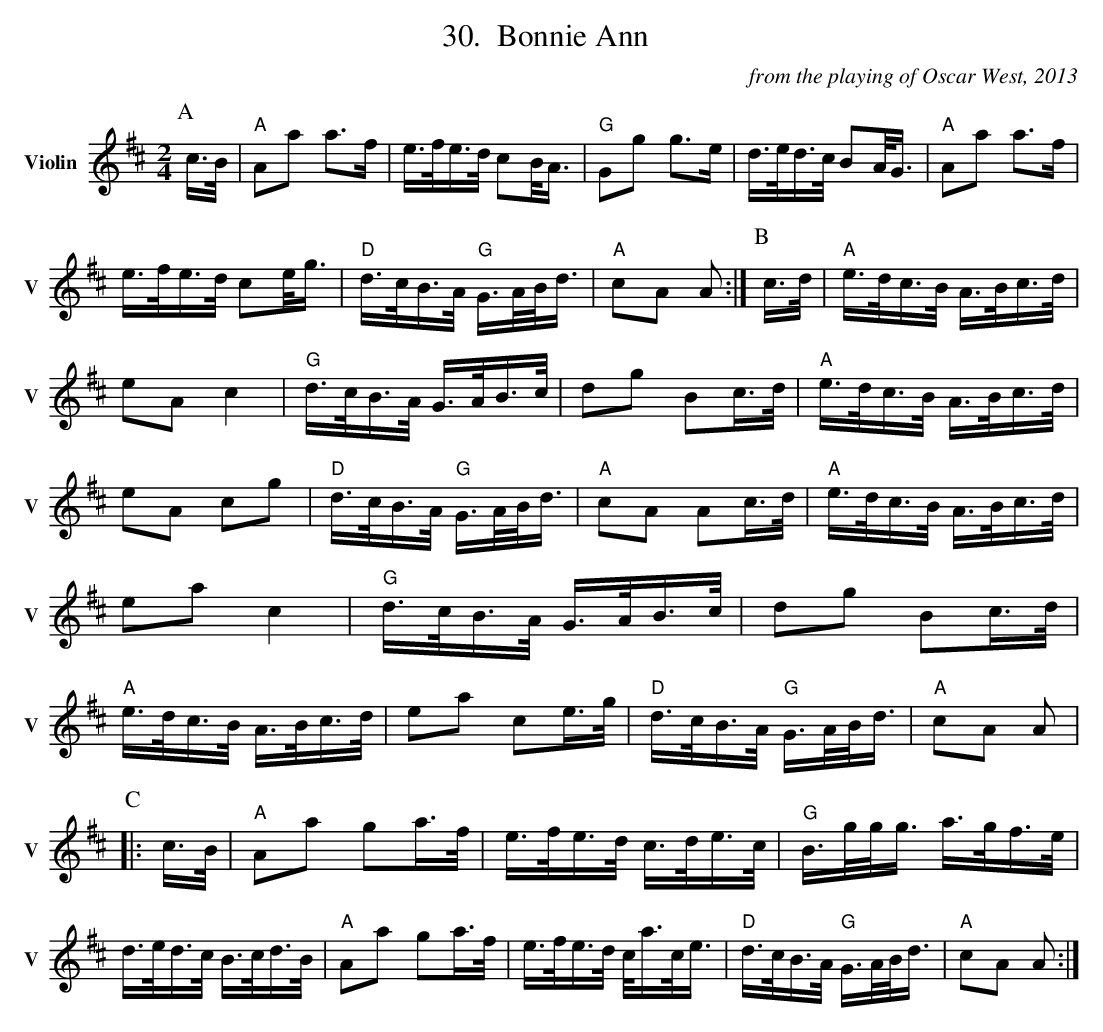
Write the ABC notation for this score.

X:1
T:Bonnie Ann
C:from the playing of Oscar West, 2013
M:2/4
L:1/16
%%score 1 | 2
K:Amix
P:A
V:1 name=Violin sname=V
c3/2B/|"A"A2a2 a3f|e3/2f/e3/2d/ c2B/A3/2|"G"G2g2 g3e|d3/2e/d3/2c/ B2A/G3/2|"A"A2a2 a3f|e3/2f/e3/2d/ c2e/g3/2|"D"d3/2c/B3/2A/ "G"G3/2A/B/d3/2|"A"c2A2 A2:|
V:C clef=bass middle=D name=Cello sname=C
E2|A,4E4|A,4E4|G,4B,4|D4G,4|A,4E4|A,4E4|D2B2G2D2|A,4A,2:|
P:B
V:1
c3/2d/|"A"e3/2d/c3/2B/ A3/2B/c3/2d/|e2A2 c4|"G"d3/2c/B3/2A/ G3/2A/B3/2c/|d2g2 B2c3/2d/|"A"e3/2d/c3/2B/ A3/2B/c3/2d/|e2A2 c2g2|"D"d3/2c/B3/2A/"G" G3/2A/B/d3/2|"A"c2A2 A2c3/2d/|
"A"e3/2d/c3/2B/ A3/2B/c3/2d/|e2a2 c4|"G"d3/2c/B3/2A/ G3/2A/B3/2c/|d2g2 B2c3/2d/|"A"e3/2d/c3/2B/ A3/2B/c3/2d/|e2a2 c2e3/2g/|"D"d3/2c/B3/2A/ "G"G3/2A/B/d3/2|"A"c2A2 A2|!
V:C
E,2|A,4E4|A,4E4|G,4B,4|D4G,4|A,4E4|A,4E4|D2B2G2D2|A,4A,4|A,4E4|A,4E4|G,4B,4|D4G,4|A,4E4|A,4E4|D2B2G2D2|A,4A,2|
P:C
V:1
|:c3/2B/|"A"A2a2 g2a3/2f/|e3/2f/e3/2d/ c3/2d/e3/2c/|"G"B3/2g/g/g3/2 a3/2g/f3/2e/|d3/2e/d3/2c/ B3/2c/d3/2B/|"A"A2a2 g2a3/2f/|e3/2f/e3/2d/ c/a3/2c/e3/2|"D"d3/2c/B3/2A/ "G"G3/2A/B/d3/2|"A"c2A2 A2:|
V:C
|:E,2|A,4E4|A,4E4|G,4B,4|D4G,4|A,4E4|A,4E4|D2B2G2D2|A,4A,2:|
